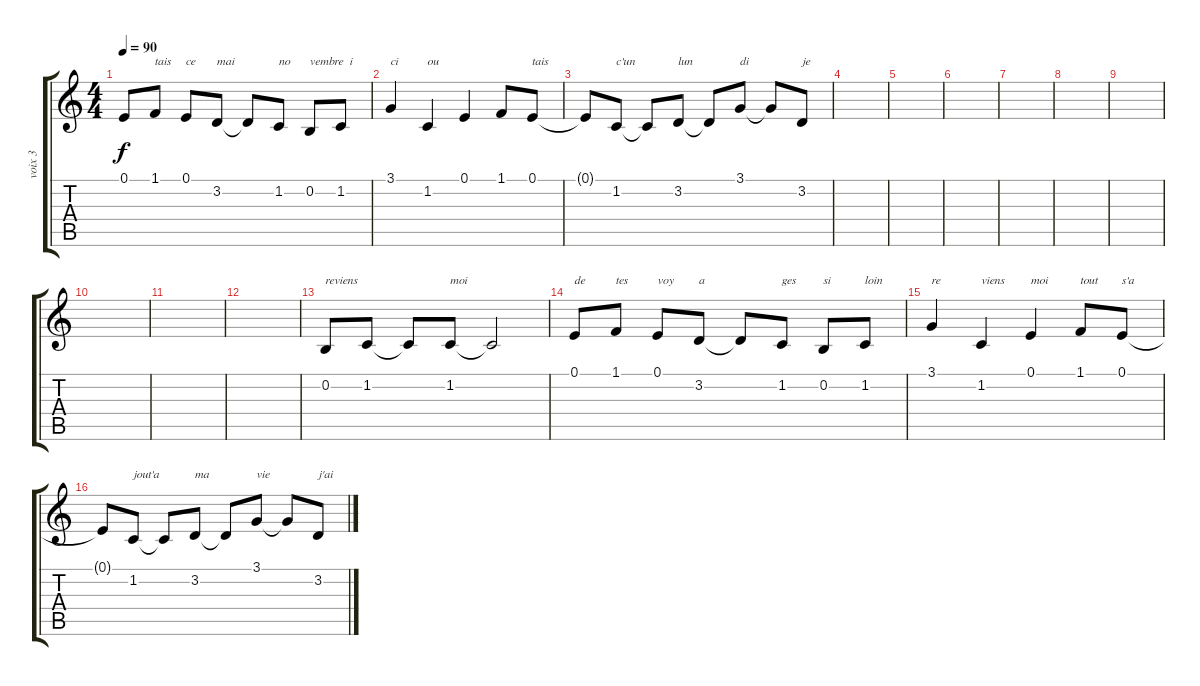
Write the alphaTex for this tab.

\track ("voix 3" "voix 3") {instrument pad3polysynth}
\staff {score tabs}
\tuning (E4 B3 G3 D3 A2 E2) {hide}
\ts (4 4)
\tempo 90
\clef g2
\ks c
0.1.8{txt "" dy f} 1.1.8{txt "tais"} 0.1.8{txt "ce"} 3.2.8{txt "mai"} 3.2{t}.8 1.2.8{txt "no"} 0.2.8{txt "vembre"} 1.2.8{txt "   i"} |
3.1.4{txt "ci"} 1.2.4{txt "ou"} 0.1.4{txt ""} 1.1.8{txt ""} 0.1.8{txt "tais"} |
0.1{t}.8 1.2.8{txt "c'un"} 1.2{t}.8 3.2.8{txt "lun"} 3.2{t}.8 3.1.8{txt "di"} 3.1{t}.8 3.2.8{txt "je"} |
|
|
|
|
|
|
|
|
|
0.2.8{txt "reviens"} 1.2.8 1.2{t}.8 1.2.8{txt "moi"} 1.2{t}.2 |
0.1.8{txt "de"} 1.1.8{txt "tes"} 0.1.8{txt "voy"} 3.2.8{txt "a"} 3.2{t}.8 1.2.8{txt "ges"} 0.2.8{txt "si"} 1.2.8{txt "loin"} |
3.1.4{txt "re"} 1.2.4{txt "viens"} 0.1.4{txt "moi"} 1.1.8{txt "tout"} 0.1.8{txt "s'a"} |
0.1{t}.8 1.2.8{txt "jout'a"} 1.2{t}.8 3.2.8{txt "ma"} 3.2{t}.8 3.1.8{txt "vie"} 3.1{t}.8 3.2.8{txt "j'ai"}
